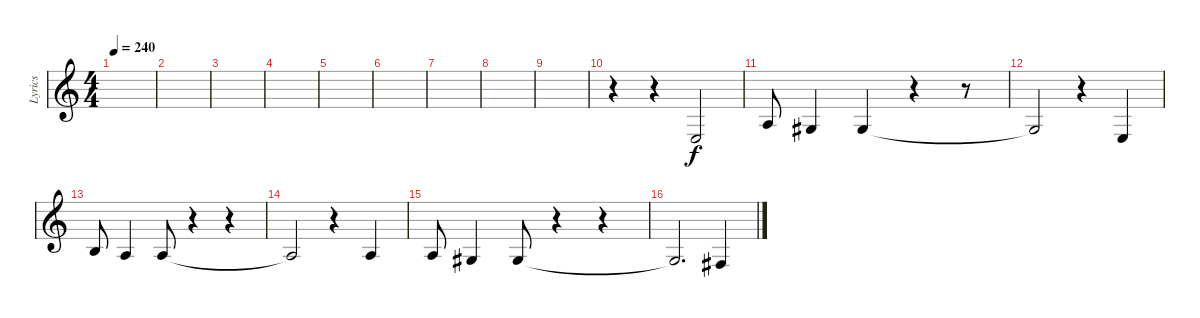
\track ("Lyrics" "Lyrics") {instrument clarinet}
\staff {score}
\tuning (E4 B3 G3 D3 A2 E2) {hide}
\ts (4 4)
\tempo 240
\clef g2
\ks c
|
|
|
|
|
|
|
|
|
r.4 r.4 2.4.2 |
2.3.8 1.3.4 1.3.4 r.4 r.8 |
1.3{t}.2 r.4 2.4.4 |
4.3.8 2.3.4 2.3.8 r.4 r.4 |
2.3{t}.2 r.4 2.3.4 |
2.3.8 1.3.4 1.3.8 r.4 r.4 |
1.3{t}.2{d} 4.4.4
